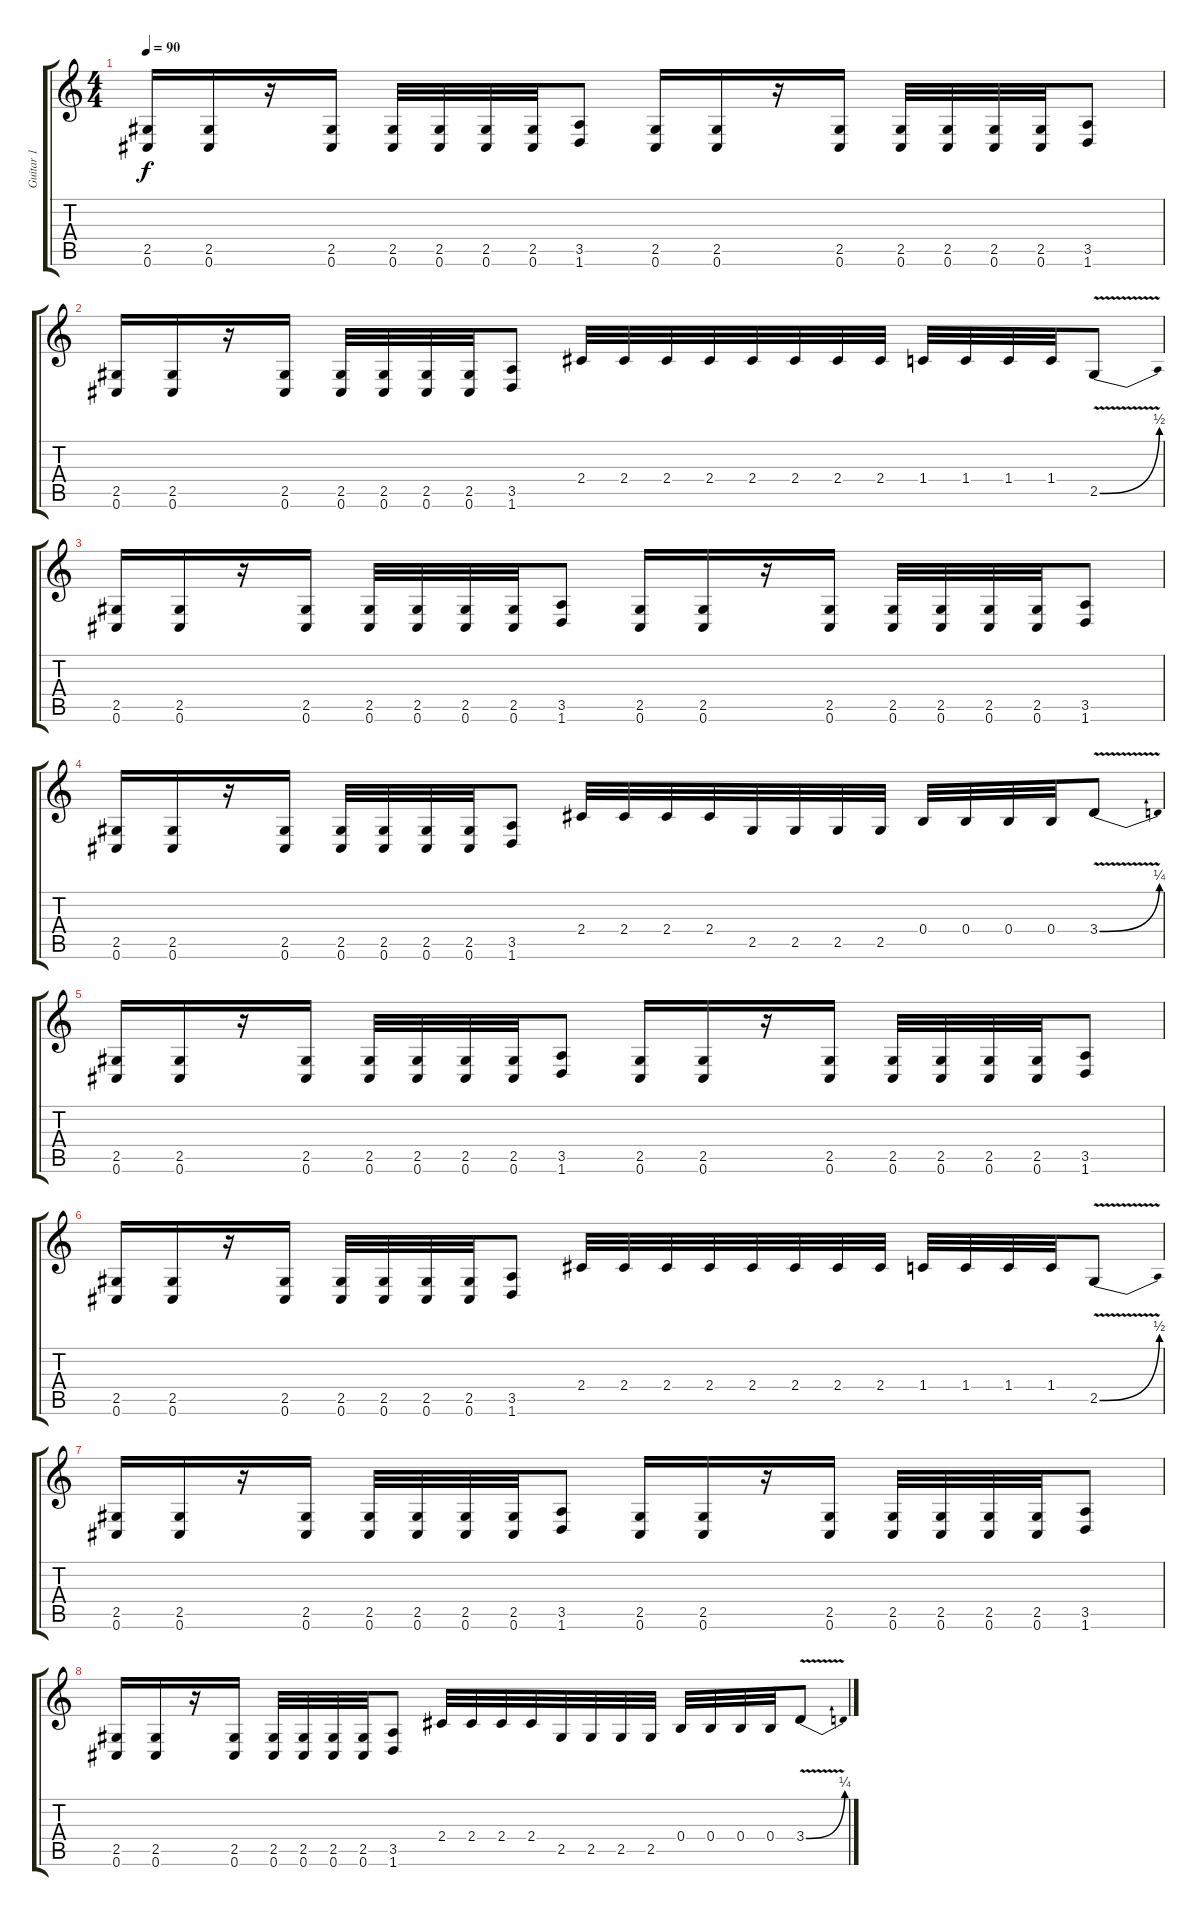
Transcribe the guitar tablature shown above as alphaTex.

\track ("Guitar 1" "Guitar 1") {instrument distortionguitar}
\staff {score tabs}
\tuning (Db4 Ab3 E3 B2 Gb2 Db2) {hide}
\ts (4 4)
\tempo 90
\clef g2
\ks c
(2.5 0.6).16{dy f} (2.5 0.6).16 r.16 (2.5 0.6).16 (2.5 0.6).32 (2.5 0.6).32 (2.5 0.6).32 (2.5 0.6).32 (3.5 1.6).8 (2.5 0.6).16 (2.5 0.6).16 r.16 (2.5 0.6).16 (2.5 0.6).32 (2.5 0.6).32 (2.5 0.6).32 (2.5 0.6).32 (3.5 1.6).8 |
(2.5 0.6).16 (2.5 0.6).16 r.16 (2.5 0.6).16 (2.5 0.6).32 (2.5 0.6).32 (2.5 0.6).32 (2.5 0.6).32 (3.5 1.6).8 2.4.32 2.4.32 2.4.32 2.4.32 2.4.32 2.4.32 2.4.32 2.4.32 1.4.32 1.4.32 1.4.32 1.4.32 2.5{be (bend 0 0 60 2) v}.8 |
(2.5 0.6).16 (2.5 0.6).16 r.16 (2.5 0.6).16 (2.5 0.6).32 (2.5 0.6).32 (2.5 0.6).32 (2.5 0.6).32 (3.5 1.6).8 (2.5 0.6).16 (2.5 0.6).16 r.16 (2.5 0.6).16 (2.5 0.6).32 (2.5 0.6).32 (2.5 0.6).32 (2.5 0.6).32 (3.5 1.6).8 |
(2.5 0.6).16 (2.5 0.6).16 r.16 (2.5 0.6).16 (2.5 0.6).32 (2.5 0.6).32 (2.5 0.6).32 (2.5 0.6).32 (3.5 1.6).8 2.4.32 2.4.32 2.4.32 2.4.32 2.5.32 2.5.32 2.5.32 2.5.32 0.4.32 0.4.32 0.4.32 0.4.32 3.4{be (bend 0 0 60 1) v}.8 |
(2.5 0.6).16 (2.5 0.6).16 r.16 (2.5 0.6).16 (2.5 0.6).32 (2.5 0.6).32 (2.5 0.6).32 (2.5 0.6).32 (3.5 1.6).8 (2.5 0.6).16 (2.5 0.6).16 r.16 (2.5 0.6).16 (2.5 0.6).32 (2.5 0.6).32 (2.5 0.6).32 (2.5 0.6).32 (3.5 1.6).8 |
(2.5 0.6).16 (2.5 0.6).16 r.16 (2.5 0.6).16 (2.5 0.6).32 (2.5 0.6).32 (2.5 0.6).32 (2.5 0.6).32 (3.5 1.6).8 2.4.32 2.4.32 2.4.32 2.4.32 2.4.32 2.4.32 2.4.32 2.4.32 1.4.32 1.4.32 1.4.32 1.4.32 2.5{be (bend 0 0 60 2) v}.8 |
(2.5 0.6).16 (2.5 0.6).16 r.16 (2.5 0.6).16 (2.5 0.6).32 (2.5 0.6).32 (2.5 0.6).32 (2.5 0.6).32 (3.5 1.6).8 (2.5 0.6).16 (2.5 0.6).16 r.16 (2.5 0.6).16 (2.5 0.6).32 (2.5 0.6).32 (2.5 0.6).32 (2.5 0.6).32 (3.5 1.6).8 |
(2.5 0.6).16 (2.5 0.6).16 r.16 (2.5 0.6).16 (2.5 0.6).32 (2.5 0.6).32 (2.5 0.6).32 (2.5 0.6).32 (3.5 1.6).8 2.4.32 2.4.32 2.4.32 2.4.32 2.5.32 2.5.32 2.5.32 2.5.32 0.4.32 0.4.32 0.4.32 0.4.32 3.4{be (bend 0 0 60 1) v}.8
